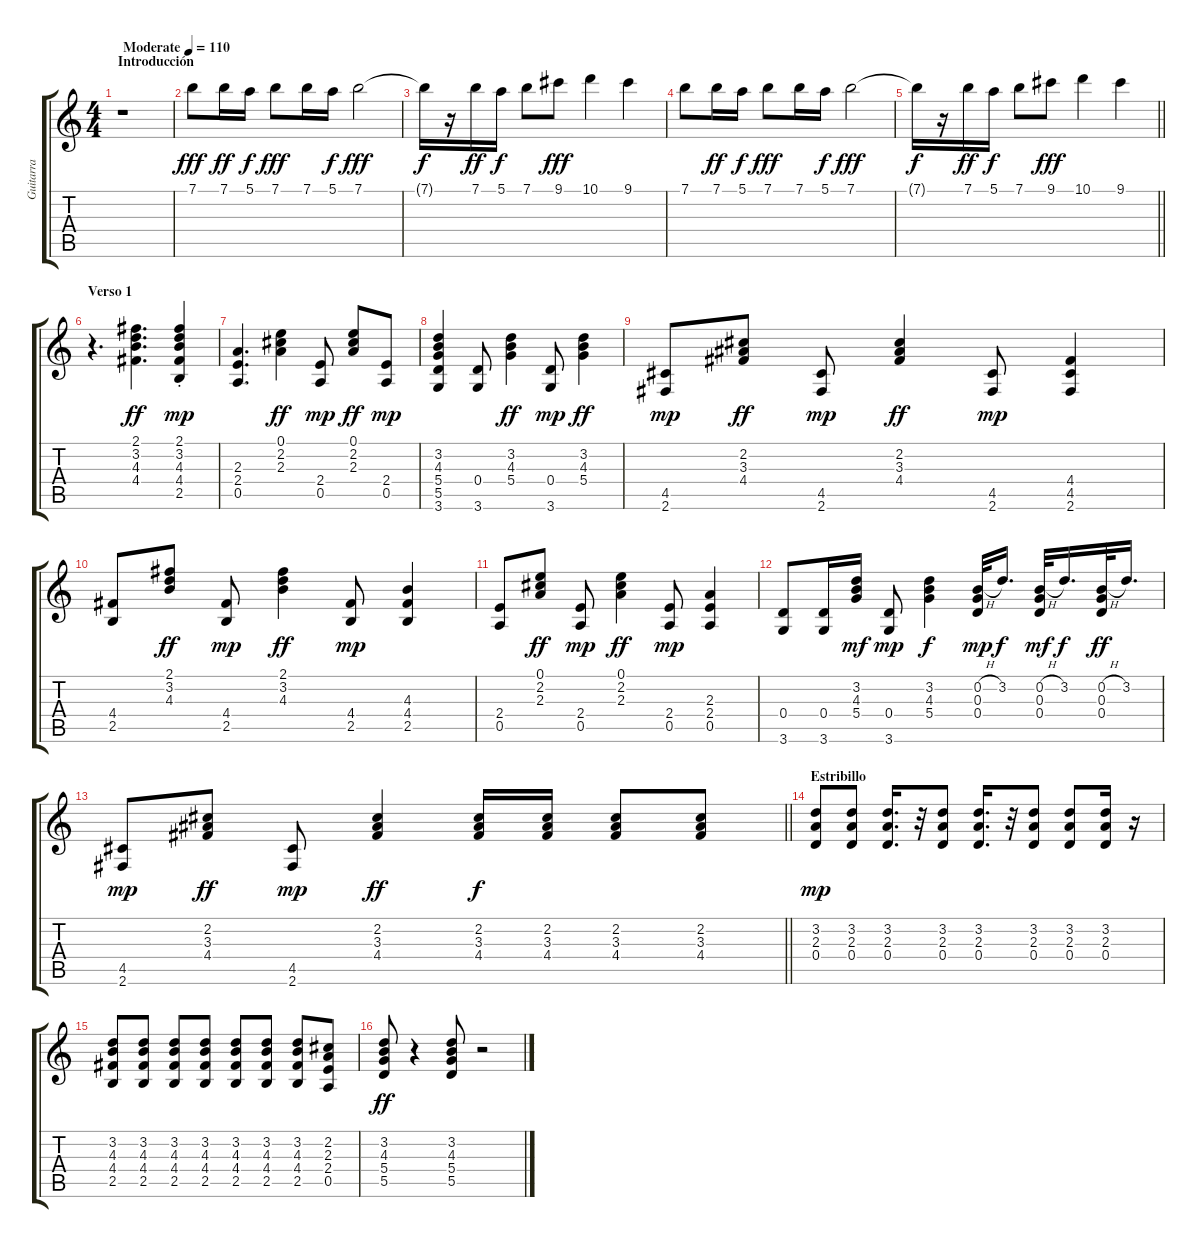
\track ("Guitarra " "Guitarra ") {instrument electricguitarclean}
\staff {score tabs}
\tuning (E4 B3 G3 D3 A2 E2) {hide}
\ts (4 4)
\section ("" "Introducción")
\tempo (110 "Moderate")
\clef g2
\ks c
r.1{dy fff instrument electricguitarclean} |
7.1.8 7.1.16{dy ff} 5.1.16{dy f} 7.1.8{dy fff} 7.1.16 5.1.16{dy f} 7.1.2{dy fff} |
7.1{t}.16{dy f} r.16 7.1.16{dy ff} 5.1.16{dy f} 7.1.8 9.1.8{dy fff} 10.1.4 9.1.4 |
7.1.8 7.1.16{dy ff} 5.1.16{dy f} 7.1.8{dy fff} 7.1.16 5.1.16{dy f} 7.1.2{dy fff} |
\barLineRight lightlight
7.1{t}.16{dy f} r.16 7.1.16{dy ff} 5.1.16{dy f} 7.1.8 9.1.8{dy fff} 10.1.4 9.1.4 |
\section ("" "Verso 1")
r.4{d} (2.1 3.2 4.3 4.4).4{d dy ff} (2.1 3.2{st} 4.3 4.4 2.5).4{dy mp} |
(2.3 2.4 0.5).4{d} (0.1 2.2 2.3).4{dy ff} (2.4 0.5).8{dy mp} (0.1 2.2 2.3).8{dy ff} (2.4 0.5).8{dy mp} |
(3.2 4.3 5.4 5.5 3.6).4 (0.4 3.6).8 (3.2 4.3 5.4).4{dy ff} (0.4 3.6).8{dy mp} (3.2 4.3 5.4).4{dy ff} |
(4.5 2.6).8{dy mp} (2.2 3.3 4.4).8{dy ff} (4.5 2.6).8{dy mp} (2.2 3.3 4.4).4{dy ff} (4.5 2.6).8{dy mp} (4.4 4.5 2.6).4 |
(4.4 2.5).8 (2.1 3.2 4.3).8{dy ff} (4.4 2.5).8{dy mp} (2.1 3.2 4.3).4{dy ff} (4.4 2.5).8{dy mp} (4.3 4.4 2.5).4 |
(2.4 0.5).8 (0.1 2.2 2.3).8{dy ff} (2.4 0.5).8{dy mp} (0.1 2.2 2.3).4{dy ff} (2.4 0.5).8{dy mp} (2.3 2.4 0.5).4 |
(0.4 3.6).8 (0.4 3.6).16 (3.2 4.3 5.4).16{dy mf} (0.4 3.6).8{dy mp} (3.2 4.3 5.4).4{dy f} (0.2{h} 0.3 0.4).32{dy mp} 3.2.16{d dy f} (0.2{h} 0.3 0.4).32{dy mf} 3.2.16{d dy f} (0.2{h} 0.3 0.4).32{dy ff} 3.2.16{d} |
\barLineRight lightlight
(4.5 2.6).8{dy mp} (2.2 3.3 4.4).8{dy ff} (4.5 2.6).8{dy mp} (2.2 3.3 4.4).4{dy ff} (2.2 3.3 4.4).16{dy f} (2.2 3.3 4.4).16 (2.2 3.3 4.4).8 (2.2 3.3 4.4).8 |
\section ("" "Estribillo")
(3.2 2.3 0.4).8{dy mp} (3.2 2.3 0.4).8 (3.2 2.3 0.4).16{d} r.32 (3.2 2.3 0.4).8 (3.2 2.3 0.4).16{d} r.32 (3.2 2.3 0.4).8 (3.2 2.3 0.4).8 (3.2 2.3 0.4).16 r.16 |
(3.2 4.3 4.4 2.5).8 (3.2 4.3 4.4 2.5).8 (3.2 4.3 4.4 2.5).8 (3.2 4.3 4.4 2.5).8 (3.2 4.3 4.4 2.5).8 (3.2 4.3 4.4 2.5).8 (3.2 4.3 4.4 2.5).8 (2.2 2.3 2.4 0.5).8 |
(3.2 4.3 5.4 5.5).8{dy ff} r.4 (3.2 4.3 5.4 5.5).8 r.2
